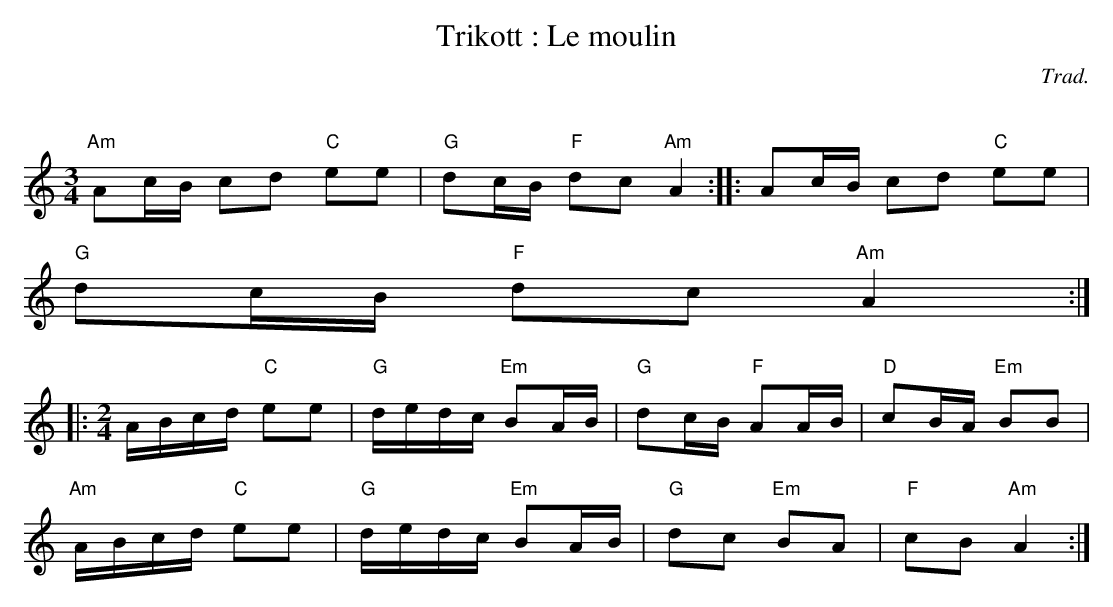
X:1
T:Trikott : Le moulin
C:Trad.
M:3/4
L:1/16
K:C
P:
"Am"A2cB c2d2 "C"e2e2 | "G"d2cB "F"d2c2 "Am"A4 :: A2cB c2d2 "C"e2e2 |
"G"d2cB "F"d2c2 "Am"A4 ::
P:
M:2/4
L:1/16
ABcd "C"e2e2 | "G"dedc "Em"B2AB | "G"d2cB "F"A2AB | "D"c2BA "Em"B2B2 |
"Am"ABcd "C"e2e2 | "G"dedc "Em"B2AB | "G"d2c2 "Em"B2A2 | "F"c2B2 "Am"A4 :|
